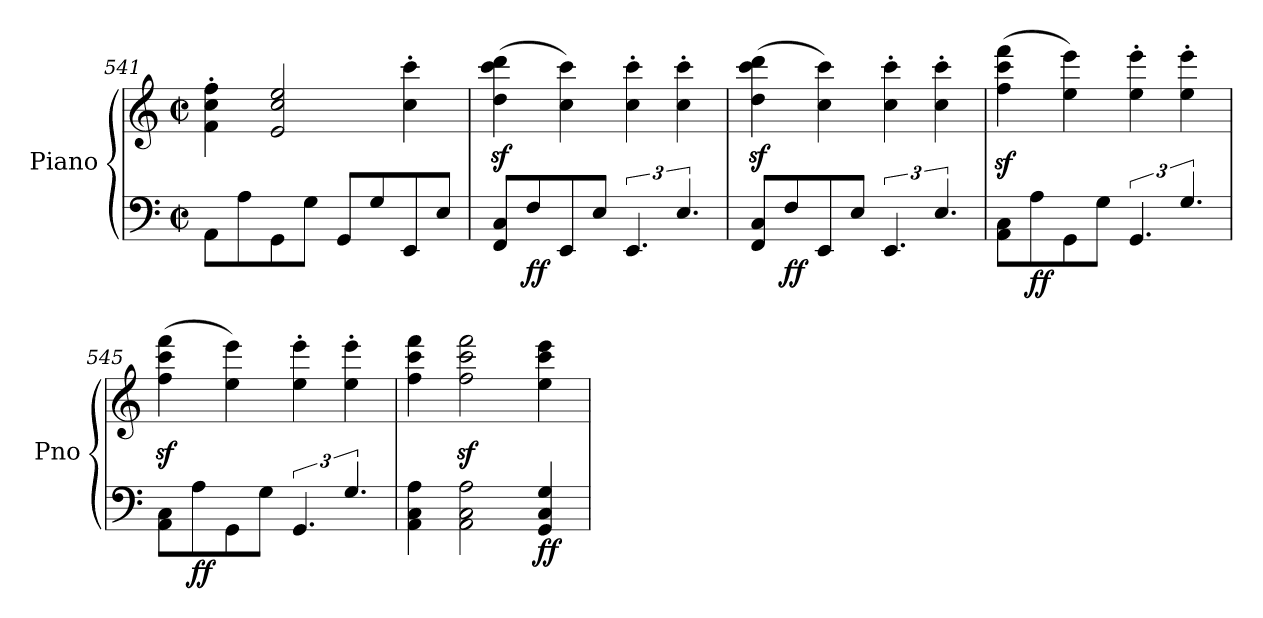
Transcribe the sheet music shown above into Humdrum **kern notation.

**kern	**kern	**dynam
*part1	*part1	*part1
*staff2	*staff1	*staff1/2
*I"Piano	*	*
*I'Pno	*	*
!!LO:PB:g=z
*clefF4	*clefG2	*
*k[]	*k[]	*
*M4/4	*M4/4	*
*met(c|)	*met(c|)	*
=541	=541	=541
8AA\L	4f\' 4cc\' 4ff\'	.
8A\	.	.
8GG\	2e/ 2cc/ 2ee/	.
8G\J	.	.
8GG/L	.	.
8G/	.	.
8EE/	4cc\' 4ccc\'	.
8E/J	.	.
=542	=542	=542
8FF/ 8C/L	(>4dd\z< 4ccc\z< 4ddd\z<	.
!	!	!LO:DY:b=2
8F/	.	ff
8EE/	4cc\ 4ccc\)	.
8E/J	.	.
6.EE/	4cc\' 4ccc\'	.
6.E/	4cc\' 4ccc\'	.
=543	=543	=543
8FF/ 8C/L	(>4dd\z< 4ccc\z< 4ddd\z<	.
!	!	!LO:DY:b=2
8F/	.	ff
8EE/	4cc\ 4ccc\)	.
8E/J	.	.
6.EE/	4cc\' 4ccc\'	.
6.E/	4cc\' 4ccc\'	.
=544	=544	=544
8AA\ 8C\L	(>4ff\z< 4ccc\z< 4fff\z<	.
!	!	!LO:DY:b=2
8A\	.	ff
8GG\	4ee\ 4eee\)	.
8G\J	.	.
6.GG/	4ee\' 4eee\'	.
6.G/	4ee\' 4eee\'	.
=545	=545	=545
8AA\ 8C\L	(>4ff\z< 4ccc\z< 4fff\z<	.
!	!	!LO:DY:b=2
8A\	.	ff
8GG\	4ee\ 4eee\)	.
8G\J	.	.
6.GG/	4ee\' 4eee\'	.
6.G/	4ee\' 4eee\'	.
=546	=546	=546
4AA\ 4C\ 4A\	4ff\ 4ccc\ 4fff\	.
2AA\ 2C\ 2A\	2ff\z< 2ccc\z< 2fff\z<	.
!	!	!LO:DY:b=2
4GG/ 4C/ 4G/	4ee\ 4ccc\ 4eee\	ff
=	=	=
*-	*-	*-
